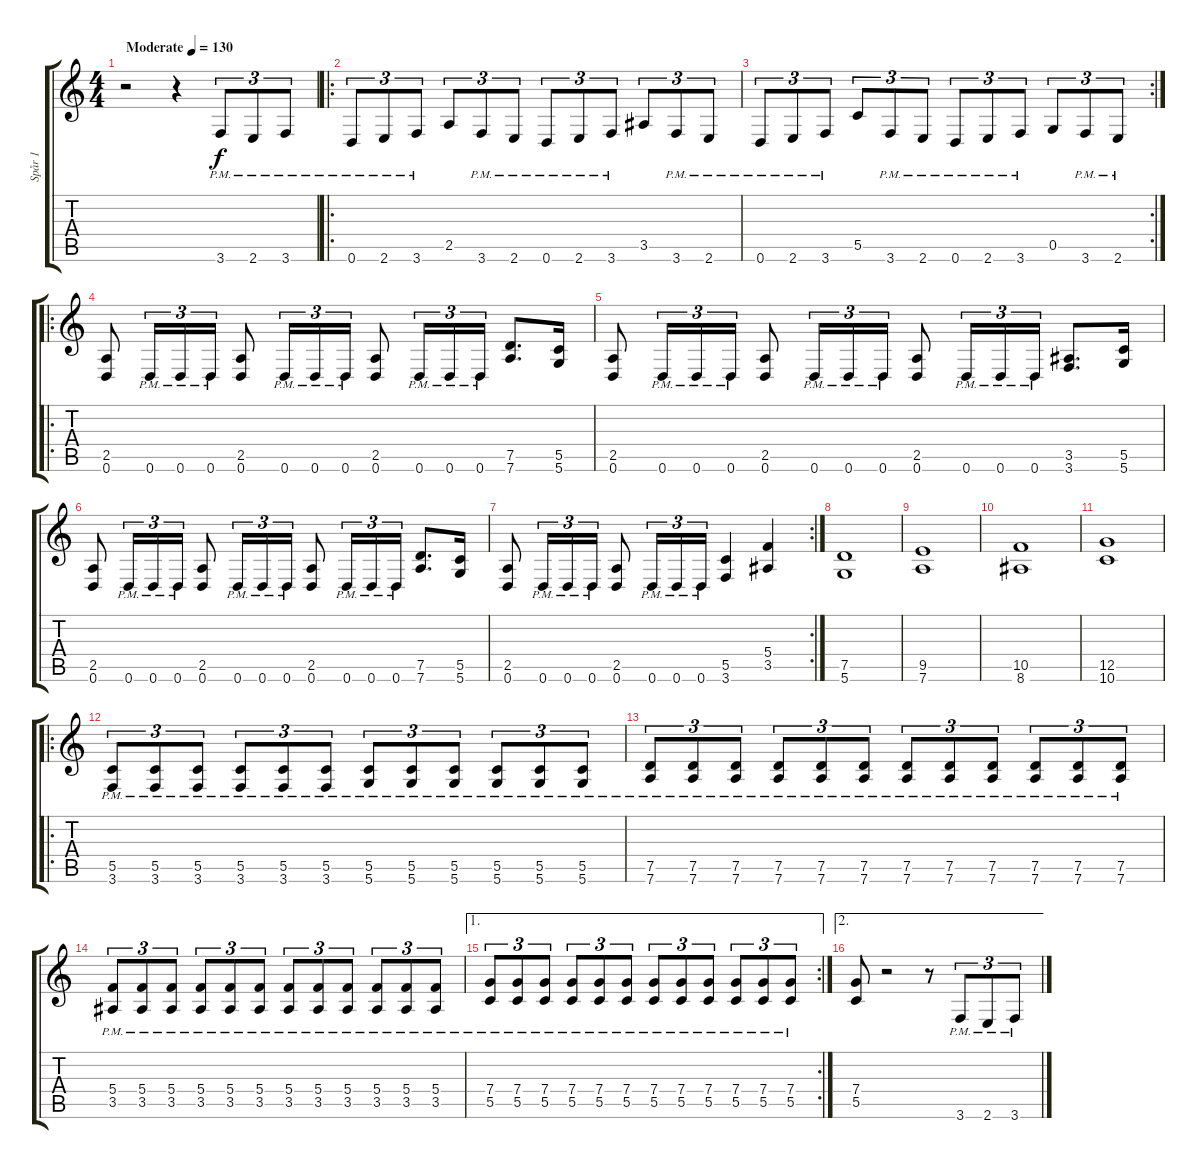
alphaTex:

\track ("Spår 1" "Spår 1") {instrument distortionguitar}
\staff {score tabs}
\tuning (D4 A3 F3 C3 G2 D2) {hide}
\ts (4 4)
\tempo (130 "Moderate")
\clef g2
\ks c
r.2{dy f instrument distortionguitar} r.4 3.6{pm}.8{tu (3 2)} 2.6{pm}.8{tu (3 2)} 3.6{pm}.8{tu (3 2)} |
\ro
0.6{pm}.8{tu (3 2)} 2.6{pm}.8{tu (3 2)} 3.6{pm}.8{tu (3 2)} 2.5.8{tu (3 2)} 3.6{pm}.8{tu (3 2)} 2.6{pm}.8{tu (3 2)} 0.6{pm}.8{tu (3 2)} 2.6{pm}.8{tu (3 2)} 3.6{pm}.8{tu (3 2)} 3.5.8{tu (3 2)} 3.6{pm}.8{tu (3 2)} 2.6{pm}.8{tu (3 2)} |
\rc 2
0.6{pm}.8{tu (3 2)} 2.6{pm}.8{tu (3 2)} 3.6{pm}.8{tu (3 2)} 5.5.8{tu (3 2)} 3.6{pm}.8{tu (3 2)} 2.6{pm}.8{tu (3 2)} 0.6{pm}.8{tu (3 2)} 2.6{pm}.8{tu (3 2)} 3.6{pm}.8{tu (3 2)} 0.5.8{tu (3 2)} 3.6{pm}.8{tu (3 2)} 2.6{pm}.8{tu (3 2)} |
\ro
(2.5 0.6).8 0.6{pm}.16{tu (3 2)} 0.6{pm}.16{tu (3 2)} 0.6{pm}.16{tu (3 2)} (2.5 0.6).8 0.6{pm}.16{tu (3 2)} 0.6{pm}.16{tu (3 2)} 0.6{pm}.16{tu (3 2)} (2.5 0.6).8 0.6{pm}.16{tu (3 2)} 0.6{pm}.16{tu (3 2)} 0.6{pm}.16{tu (3 2)} (7.5 7.6).8{d} (5.5 5.6).16 |
(2.5 0.6).8 0.6{pm}.16{tu (3 2)} 0.6{pm}.16{tu (3 2)} 0.6{pm}.16{tu (3 2)} (2.5 0.6).8 0.6{pm}.16{tu (3 2)} 0.6{pm}.16{tu (3 2)} 0.6{pm}.16{tu (3 2)} (2.5 0.6).8 0.6{pm}.16{tu (3 2)} 0.6{pm}.16{tu (3 2)} 0.6{pm}.16{tu (3 2)} (3.5 3.6).8{d} (5.5 5.6).16 |
(2.5 0.6).8 0.6{pm}.16{tu (3 2)} 0.6{pm}.16{tu (3 2)} 0.6{pm}.16{tu (3 2)} (2.5 0.6).8 0.6{pm}.16{tu (3 2)} 0.6{pm}.16{tu (3 2)} 0.6{pm}.16{tu (3 2)} (2.5 0.6).8 0.6{pm}.16{tu (3 2)} 0.6{pm}.16{tu (3 2)} 0.6{pm}.16{tu (3 2)} (7.5 7.6).8{d} (5.5 5.6).16 |
\rc 2
(2.5 0.6).8 0.6{pm}.16{tu (3 2)} 0.6{pm}.16{tu (3 2)} 0.6{pm}.16{tu (3 2)} (2.5 0.6).8 0.6{pm}.16{tu (3 2)} 0.6{pm}.16{tu (3 2)} 0.6{pm}.16{tu (3 2)} (5.5 3.6).4 (5.4 3.5).4 |
(7.5 5.6).1 |
(9.5 7.6).1 |
(10.5 8.6).1 |
(12.5 10.6).1 |
\ro
(5.5{pm} 3.6{pm}).8{tu (3 2)} (5.5{pm} 3.6{pm}).8{tu (3 2)} (5.5{pm} 3.6{pm}).8{tu (3 2)} (5.5{pm} 3.6{pm}).8{tu (3 2)} (5.5{pm} 3.6{pm}).8{tu (3 2)} (5.5{pm} 3.6{pm}).8{tu (3 2)} (5.5{pm} 5.6{pm}).8{tu (3 2)} (5.5{pm} 5.6{pm}).8{tu (3 2)} (5.5{pm} 5.6{pm}).8{tu (3 2)} (5.5{pm} 5.6{pm}).8{tu (3 2)} (5.5{pm} 5.6{pm}).8{tu (3 2)} (5.5{pm} 5.6{pm}).8{tu (3 2)} |
(7.5{pm} 7.6{pm}).8{tu (3 2)} (7.5{pm} 7.6{pm}).8{tu (3 2)} (7.5{pm} 7.6{pm}).8{tu (3 2)} (7.5{pm} 7.6{pm}).8{tu (3 2)} (7.5{pm} 7.6{pm}).8{tu (3 2)} (7.5{pm} 7.6{pm}).8{tu (3 2)} (7.5{pm} 7.6{pm}).8{tu (3 2)} (7.5{pm} 7.6{pm}).8{tu (3 2)} (7.5{pm} 7.6{pm}).8{tu (3 2)} (7.5{pm} 7.6{pm}).8{tu (3 2)} (7.5{pm} 7.6{pm}).8{tu (3 2)} (7.5{pm} 7.6{pm}).8{tu (3 2)} |
(5.4{pm} 3.5{pm}).8{tu (3 2)} (5.4{pm} 3.5{pm}).8{tu (3 2)} (5.4{pm} 3.5{pm}).8{tu (3 2)} (5.4{pm} 3.5{pm}).8{tu (3 2)} (5.4{pm} 3.5{pm}).8{tu (3 2)} (5.4{pm} 3.5{pm}).8{tu (3 2)} (5.4{pm} 3.5{pm}).8{tu (3 2)} (5.4{pm} 3.5{pm}).8{tu (3 2)} (5.4{pm} 3.5{pm}).8{tu (3 2)} (5.4{pm} 3.5{pm}).8{tu (3 2)} (5.4{pm} 3.5{pm}).8{tu (3 2)} (5.4{pm} 3.5{pm}).8{tu (3 2)} |
\ae 1
\rc 2
(7.4{pm} 5.5{pm}).8{tu (3 2)} (7.4{pm} 5.5{pm}).8{tu (3 2)} (7.4{pm} 5.5{pm}).8{tu (3 2)} (7.4{pm} 5.5{pm}).8{tu (3 2)} (7.4{pm} 5.5{pm}).8{tu (3 2)} (7.4{pm} 5.5{pm}).8{tu (3 2)} (7.4{pm} 5.5{pm}).8{tu (3 2)} (7.4{pm} 5.5{pm}).8{tu (3 2)} (7.4{pm} 5.5{pm}).8{tu (3 2)} (7.4{pm} 5.5{pm}).8{tu (3 2)} (7.4{pm} 5.5{pm}).8{tu (3 2)} (7.4{pm} 5.5{pm}).8{tu (3 2)} |
\ae 2
(7.4 5.5).8 r.2 r.8 3.6{pm}.8{tu (3 2)} 2.6{pm}.8{tu (3 2)} 3.6{pm}.8{tu (3 2)}
